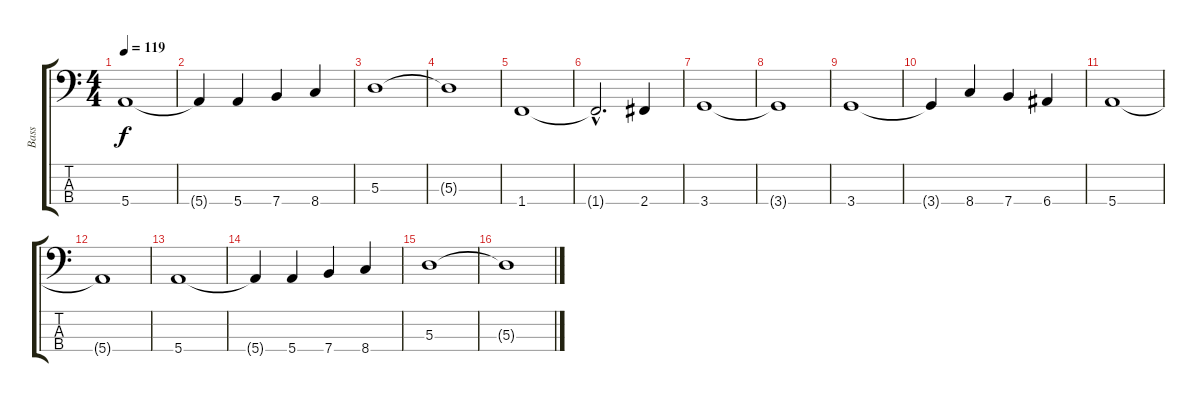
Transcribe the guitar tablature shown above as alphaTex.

\track ("Bass" "Bass") {instrument electricbasspick}
\staff {score tabs}
\tuning (G2 D2 A1 E1) {hide}
\ts (4 4)
\tempo 119
\clef f4
\ks c
5.4.1{dy f} |
5.4{t}.4 5.4.4 7.4.4 8.4.4 |
5.3.1 |
5.3{t}.1 |
1.4.1 |
1.4{hac t}.2{d} 2.4.4 |
3.4.1 |
3.4{t}.1 |
3.4.1 |
3.4{t}.4 8.4.4 7.4.4 6.4.4 |
5.4.1 |
5.4{t}.1 |
5.4.1 |
5.4{t}.4 5.4.4 7.4.4 8.4.4 |
5.3.1 |
5.3{t}.1
